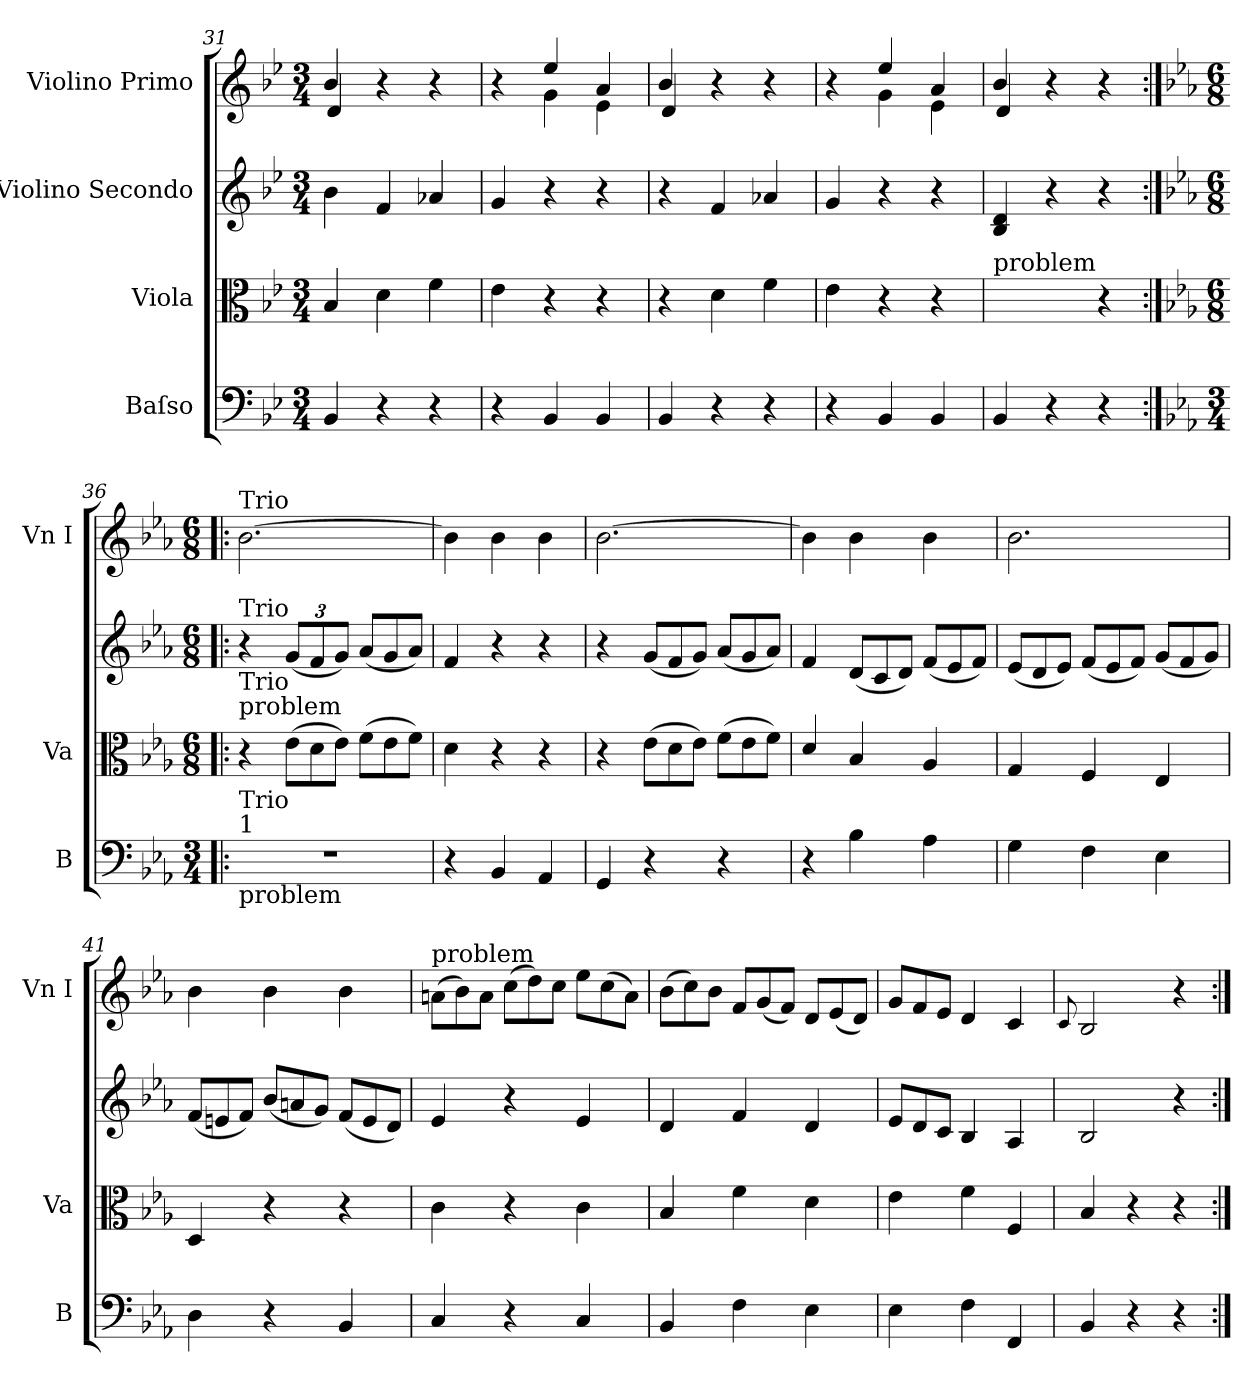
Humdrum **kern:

**kern	**kern	**kern	**kern
*part4	*part3	*part2	*part1
*staff4	*staff3	*staff2	*staff1
*I"Baſso	*I"Viola	*I"Violino Secondo	*I"Violino Primo
*I'B	*I'Va	*	*I'Vn I
*clefF4	*clefC3	*clefG2	*clefG2
*k[b-e-]	*k[b-e-]	*k[b-e-]	*k[b-e-]
*M3/4	*M3/4	*M3/4	*M3/4
=31	=31	=31	=31
*	*	*	*^
4BB-	4B-/	4b-\	4b-/	4d/
4r	4d\	4f/	4r	2ryy
4r	4f\	4a-X/	4r	.
=32	=32	=32	=32	=32
4r	4e-\	4g/	4r	4ryy
4BB-/	4r	4r	4ee-/	4g\
4BB-/	4r	4r	4a/	4e-\
=33	=33	=33	=33	=33
4BB-/	4r	4r	4b-/	4d/
4r	4d\	4f/	4r	2ryy
4r	4f\	4a-X/	4r	.
=34	=34	=34	=34	=34
4r	4e-\	4g/	4r	4ryy
4BB-/	4r	4r	4ee-/	4g\
4BB-/	4r	4r	4a/	4e-\
=35	=35	=35	=35	=35
!	!LO:TX:a:t=problem	!	!	!
4BB-/	2ryy	4B-/ 4d/	4b-/	4d/
4r	.	4r	4r	2ryy
4r	4r	4r	4r	.
*	*	*	*v	*v
=36:|!|:	=36:|!|:	=36:|!|:	=36:|!|:
*k[b-e-a-]	*k[b-e-a-]	*k[b-e-a-]	*k[b-e-a-]
*M3/4	*M6/8	*M6/8	*M6/8
!	!	!	!LO:TX:a:t=Trio
!	!	!LO:TX:a:t=Trio	!
!	!LO:TX:a:t=problem	!	!
!	!LO:TX:a:t=Trio	!	!
!LO:TX:b:t=problem	!	!	!
!LO:TX:a:t=1	!	!	!
!LO:TX:a:t=Trio	!	!	!
2.r	4r	4r	[2.b-\
*	*Xtuplet	*	*
.	(12e-\L	(12g/L	.
.	12d\	12f/	.
.	12e-\J)	12g/J)	.
*	*	*Xtuplet	*
.	(12f\L	(12a-/L	.
.	12e-\	12g/	.
.	12f\J)	12a-/J)	.
=37	=37	=37	=37
4r	4d\	4f/	4b-\]
4BB-/	4r	4r	4b-\
4AA-/	4r	4r	4b-\
=38	=38	=38	=38
4GG/	4r	4r	[2.b-\
4r	(12e-\L	(12g/L	.
.	12d\	12f/	.
.	12e-\J)	12g/J)	.
4r	(12f\L	(12a-/L	.
.	12e-\	12g/	.
.	12f\J)	12a-/J)	.
=39	=39	=39	=39
4r	4d/	4f/	4b-\]
4B-\	4B-/	(12d/L	4b-\
.	.	12c/	.
.	.	12d/J)	.
4A-\	4A-/	(12f/L	4b-\
.	.	12e-/	.
.	.	12f/J)	.
=40	=40	=40	=40
4G\	4G/	(12e-/L	2.b-\
.	.	12d/	.
.	.	12e-/J)	.
4F\	4F/	(12f/L	.
.	.	12e-/	.
.	.	12f/J)	.
4E-\	4E-/	(12g/L	.
.	.	12f/	.
.	.	12g/J)	.
=41	=41	=41	=41
4D\	4D/	(12f/L	4b-\
.	.	12en/	.
.	.	12f/J)	.
4r	4r	(12b-/L	4b-\
.	.	12an/	.
.	.	12g/J)	.
4BB-/	4r	(12f/L	4b-\
.	.	12e/	.
.	.	12d/J)	.
=42	=42	=42	=42
*	*	*	*Xtuplet
!	!	!	!LO:TX:a:t=problem
4C/	4c\	4e-/	(12an\L
.	.	.	12b-\)
.	.	.	12a\J
4r	4r	4r	(12cc\L
.	.	.	12dd\)
.	.	.	12cc\J
4C/	4c\	4e-/	12ee-\L
.	.	.	(12cc\
.	.	.	12a\J)
=43	=43	=43	=43
4BB-/	4B-/	4d/	(12b-\L
.	.	.	12cc\)
.	.	.	12b-\J
4F\	4f\	4f/	12f/L
.	.	.	(12g/
.	.	.	12f/J)
4E-\	4d\	4d/	12d/L
.	.	.	(12e-/
.	.	.	12d/J)
=44	=44	=44	=44
4E-\	4e-\	12e-/L	12g/L
.	.	12d/	12f/
.	.	12c/J	12e-/J
4F\	4f\	4B-/	4d/
4FF/	4F/	4A-/	4c/
=45	=45	=45	=45
.	.	.	8qqc/
4BB-/	4B-/	2B-/	2B-/
4r	4r	.	.
4r	4r	4r	4r
=:|!	=:|!	=:|!	=:|!
*-	*-	*-	*-
